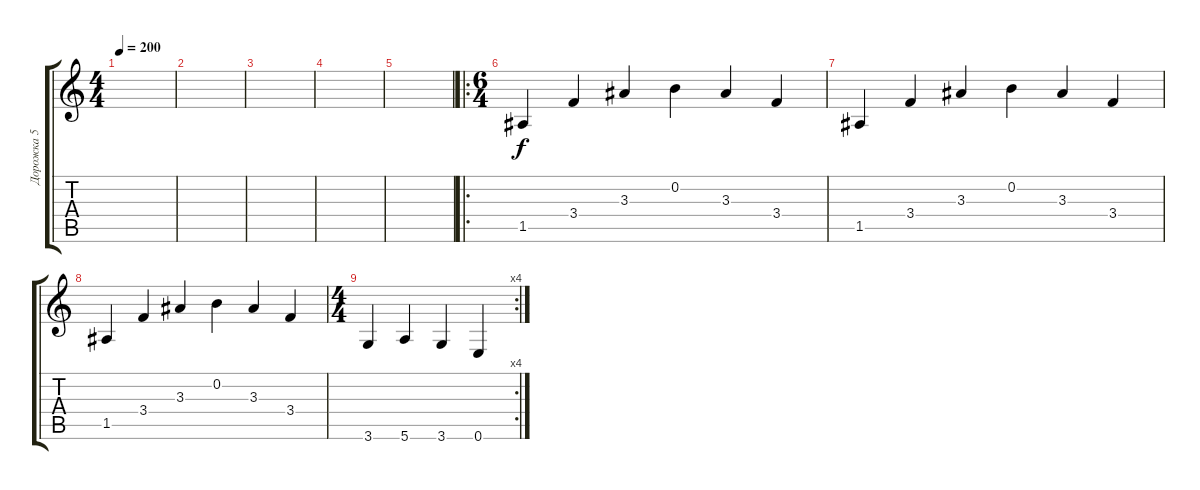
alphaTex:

\track ("Дорожка 5" "Дорожка 5") {instrument electricguitarclean}
\staff {score tabs}
\tuning (E4 B3 G3 D3 A2 E2) {hide}
\ts (4 4)
\tempo 200
\clef g2
\ks c
|
|
|
|
|
\ro
\ts (6 4)
1.5.4 3.4.4 3.3.4 0.2.4 3.3.4 3.4.4 |
1.5.4 3.4.4 3.3.4 0.2.4 3.3.4 3.4.4 |
1.5.4 3.4.4 3.3.4 0.2.4 3.3.4 3.4.4 |
\rc 4
\ts (4 4)
3.6.4 5.6.4 3.6.4 0.6.4
